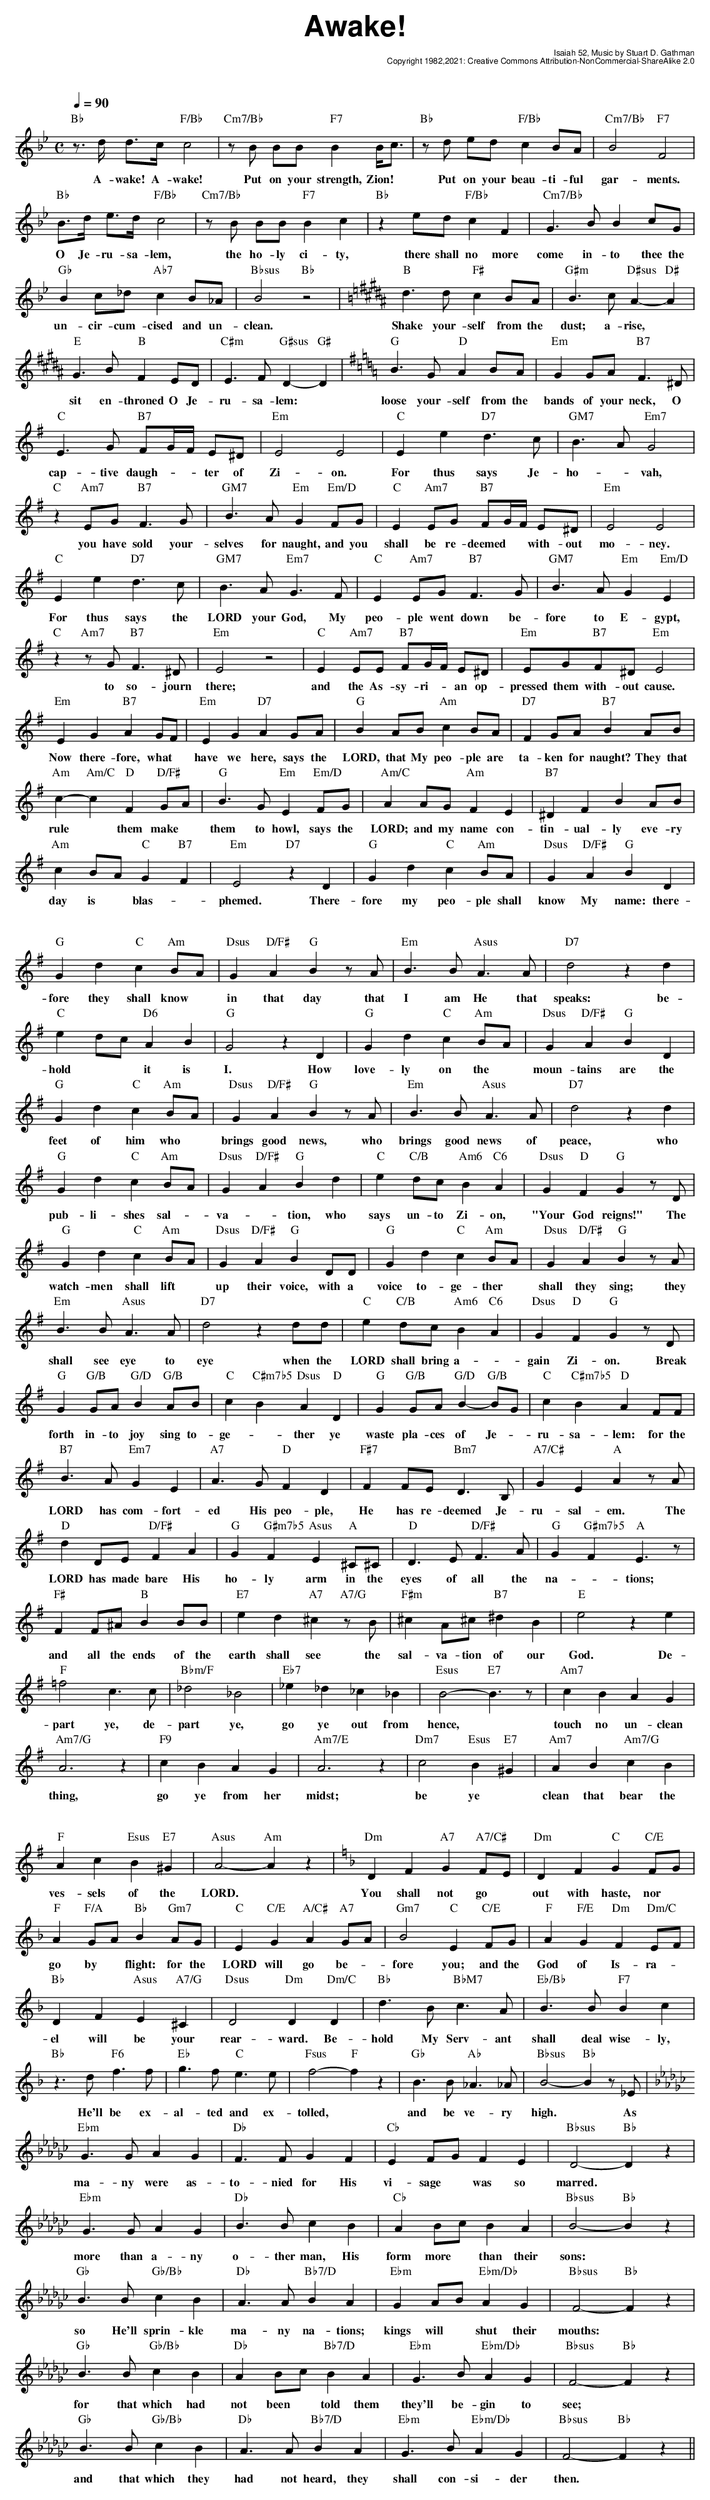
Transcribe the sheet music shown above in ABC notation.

X:1
T: Awake!
C: Isaiah 52, Music by Stuart D. Gathman
C: Copyright 1982,2021: Creative Commons Attribution-NonCommercial-ShareAlike 2.0
M: C
L: 1/8
Q: 1/4=90
K: Bb
V:1
"Bb"z>d d>c"F/Bb"c4|"Cm7/Bb"zB BB"F7"B2 B<c|"Bb"zd ed"F/Bb"c2 BA|"Cm7/Bb"B4"F7"F4|
w:A-wake! A-wake!|Put on your strength, Zion!|Put on your beau-ti-ful|gar-ments.|
"Bb"B>d e>d"F/Bb"c4|"Cm7/Bb"zB BB"F7"B2c2|"Bb"z2 ed"F/Bb"c2 F2|"Cm7/Bb"G3B B2 cG|
w:O Je-ru-sa-lem,|the ho-ly ci-ty,|there shall no more|come in-to thee the|
"Gb"B2c_d"Ab7"c2B_A|"Bbsus"B4"Bb"z4|[K:B]"B"d3d"F#"c2BA|"G#m"B3c"D#sus"A2-"D#"A2|
w:un-cir-cum-cised and un-|clean.|Shake your-self from the|dust; a-rise,*|
"E"G3B"B"F2ED|"C#m"E3F"G#sus"D2-"G#"D2|[K:G]"G"B3G"D"A2BA|"Em"G2GA"B7"F3^D|
w:sit en-throned O Je-|ru-sa-lem:|loose your-self from the|bands of your neck, O|
"C"E3G "B7"FG/F/ E^D|"Em"E4E4|"C"E2 e2"D7"d3c|"GM7"B3A "Em7"G4|
w:cap-tive daugh-**ter of|Zi-on.|For thus says Je-|ho-*vah,|
"C"z2"Am7"EG"B7"F3G|"GM7"B3A"Em"G2"Em/D"FG|"C"E2"Am7"EG "B7"FG/F/ E^D|"Em"E4E4|
w:you have sold your-|selves for naught, and you|shall be re-deemed** with-out|mo-ney.|
"C"E2 e2"D7"d3c|"GM7"B3A "Em7"G3F|"C"E2"Am7"EG"B7"F3G|"GM7"B3A"Em"G2"Em/D"E2|
w:For thus says the|LORD your God, My|peo-ple went down be-|fore to E-gypt, |
"C"z2"Am7"zG"B7"F3^D|"Em"E4z4|"C"E2"Am7"EE "B7"FG/F/ E^D|"Em"EG"B7"F^D"Em"E4|
w:to so-journ|there;|and the As-sy-ri-*an op-|pressed them with-out cause.|
"Em"E2G2"B7"A2GF|"Em"E2G2"D7"A2GA|"G"B2AB"Am"c2BA|"D7"F2GA"B7"B2AB|
w:Now there-fore, what*|have we here, says the|LORD, that My peo-ple are|ta-ken for naught?  They that|
"Am"c2-"Am/C"c2"D"F2"D/F#"GA|"G"B3G"Em"E2"Em/D"FG|"Am/C"A2AG"Am"F2E2|"B7"^D2F2 B2AB|
w:rule* them make*|them to howl, says the|LORD; and my name con-|tin-ual-ly eve-ry|
"Am"c2BA"C"G2"B7"F2|"Em"E4"D7"z2D2|"G"G2d2"C"c2"Am"BA|"Dsus"G2"D/F#"A2"G"B2D2|
w:day is* blas-*|phemed. There-|fore my peo-ple shall|know My name: there-|
"G"G2d2"C"c2"Am"BA|"Dsus"G2"D/F#"A2"G"B2zA|"Em"B3B"Asus"A3A|"D7"d4z2d2|
w:fore they shall know*|in that day that|I am He that|speaks: be-|
"C"e2dc"D6"A2B2|"G"G4z2D2|"G"G2d2"C"c2"Am"BA|"Dsus"G2"D/F#"A2"G"B2D2|
w:hold** it is|I. How|love-ly on the*|moun-tains are the|
"G"G2d2"C"c2"Am"BA|"Dsus"G2"D/F#"A2"G"B2zA|"Em"B3B"Asus"A3A|"D7"d4z2d2|
w:feet of him who*|brings good news, who|brings good news of|peace, who|
"G"G2d2"C"c2"Am"BA|"Dsus"G2"D/F#"A2"G"B2d2|"C"e2"C/B"dc"Am6"B2"C6"A2|"Dsus"G2"D"F2"G"G2zD|
w:pub-li-shes sal-*|va-*tion, who|says un-to Zi-on,|"Your God reigns!" The|
"G"G2d2"C"c2"Am"BA|"Dsus"G2"D/F#"A2"G"B2DD|"G"G2d2"C"c2"Am"BA|"Dsus"G2"D/F#"A2"G"B2zA|
w:watch-men shall lift*|up their voice, with a|voice to-ge-ther*|shall they sing; they|
"Em"B3B"Asus"A3A|"D7"d4z2dd|"C"e2"C/B"dc"Am6"B2"C6"A2|"Dsus"G2"D"F2"G"G2zD|
w:shall see eye to|eye when the|LORD shall bring a-|gain Zi-on. Break|
"G"G2"G/B"GA"G/D"B2"G/B"AB|"C"c2"C#m7b5"B2"Dsus"A2"D"D2|"G"G2"G/B"GA"G/D"B2-"G/B"BG|"C"c2"C#m7b5"B2"D"A2FF|
w:forth in-to joy sing to-|ge-*ther ye|waste pla-ces of Je-|ru-sa-lem: for the|
"B7"B3A"Em7"G2E2|"A7"A3G"D"F2D2|"F#7"F2FE"Bm7"D3B,|"A7/C#"G2E2"A"A2zA|
w:LORD has com-fort-|ed His peo-ple,|He has re-deemed Je-|ru-sal-em. The|
"D"d2DE"D/F#"F2A2|"G"G2"G#m7b5"F2"Asus"E2"A"^C^C|"D"D3E"D/F#"F3A|"G"G2"G#m7b5"F2"A"E3z|
w:LORD has made bare His|ho-ly arm in the|eyes of all the|na-*tions;|
"F#"F2F^A"B"B2BB|"E7"e2d2"A7"^c2"A7/G"zB|"F#m"^c2A^c"B7"^d2B2|"E"e4z2e2|
w:and all the ends of the|earth shall see the|sal-va-tion of our|God. De-|
"F"=f4c3c|"Bbm/F"_d4 _B4|"Eb7"_e2_d2_c2_B2|"Esus"B4-"E7"B3z|"Am7"c2B2A2G2|
w:part ye, de-|part ye,|go ye out from|hence,|touch no un-clean|
"Am7/G"A6z2|"F9"c2B2A2G2|"Am7/E"A6z2|"Dm7"c4"Esus"B2"E7"^G2|"Am7"A2B2"Am7/G"c2B2|
w:thing,|go ye from her|midst;|be ye|clean that bear the|
"F"A2c2"Esus"B2"E7"^G2|"Asus"A4-"Am"A2z2|[K:Dm]"Dm"D2F2"A7"G2"A7/C#"FE|"Dm"D2F2"C"G2"C/E"FG|
w:ves-sels of the|LORD.|You shall not go|out with haste, nor*|
"F"A2"F/A"GA"Bb"B2"Gm7"AG|"C"E2"C/E"G2"A/C#"A2"A7"GA|"Gm7"B4"C"E2"C/E"FG|"F"A2"F/E"G2"Dm"F2"Dm/C"EF|
w:go by* flight: for the|LORD will go be-*|fore you; and the|God of Is-ra-*|
"Bb"D2F2"Asus"E2"A7/G"^C2|"Dsus"D4"Dm"D2"Dm/C"D2|"Bb"d3B"BbM7"c3A|"Eb/Bb"B3B"F7"B2c2|
w:el will be your|rear-ward. Be-|hold My Serv-ant|shall deal wise-ly,|
"Bb"z3d"F6"f3f|"Eb"g3f"C"e3e|"Fsus"f4-"F"f2z2|"Gb"B3B"Ab"_A3_A|"Bbsus"B4-"Bb"B2z_E|
w:He'll be ex-|al-ted and ex-|tolled,|and be ve-ry|high.* As|
K:Ebm
"Ebm"G3G A2G2|"Db"F3F G2F2|"Cb"E2FG F2E2|"Bbsus"D4-"Bb"D2z2|
w:ma-ny were as-|to-nied for His|vi-sage* was so|marred.*|
"Ebm"G3G A2G2|"Db"B3B c2B2|"Cb"A2Bc B2A2|"Bbsus"B4-"Bb"B2z2|
w:more than a-ny|o-ther man, His|form more* than their|sons:*|
"Gb"B3B"Gb/Bb"c2B2|"Db"A3A"Bb7/D"B2A2|"Ebm"G2AB"Ebm/Db"A2G2|"Bbsus"F4-"Bb"F2z2|
w:so He'll sprin-kle|ma-ny na-tions;|kings will* shut their|mouths:*|
"Gb"B3B"Gb/Bb"c2B2|"Db"A2Bc"Bb7/D"B2A2|"Ebm"G3B"Ebm/Db"A2G2|"Bbsus"F4-"Bb"F2z2|
w:for that which had|not been* told them|they'll be-gin to|see;*|
"Gb"B3B"Gb/Bb"c2B2|"Db"A3A"Bb7/D"B2A2|"Ebm"G3B"Ebm/Db"A2G2|"Bbsus"F4-"Bb"F2z2||
w:and that which they|had not heard, they|shall con-si-der|then.*|
